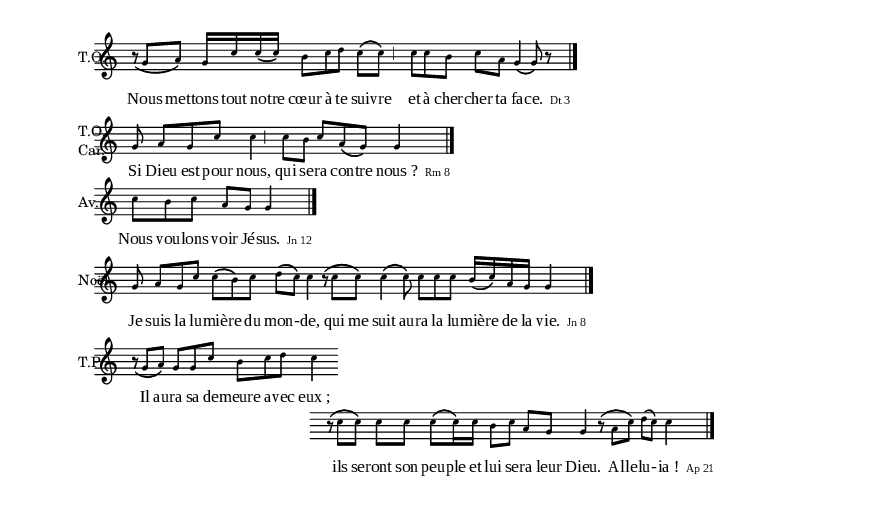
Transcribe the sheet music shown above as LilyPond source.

\version "2.14.0"
\include "definitions.ly"
%\markup {  \hspace #-10 \fill-line { "Psalm 26" "Mode 8" \null \null } }
\noPageBreak

\relative a' { 
	\new Staff {
		\cadenzaOn
		\set Staff.instrumentName = \markup{ \center-column { T.O. } }
		\times 2/3 { r8_\( g[ a]\) }
		g16[ c c\( c\)]
		\times 2/3 { b8[ c d] } c[\( c\)] \cesure \pespace
		\times 2/3 { c[ c b] } c[ a]
		g4\( g8\) r8
		\endBar
	}

	\addlyrics {
		Nous met -- tons tout no -- tre cœur à te sui -- vre et à cher -- cher ta fa -- ce.
 		\markup { \citation #"Dt 3" } }
	
	
}


\relative a' { 
	\new Staff {
		\cadenzaOn
		\set Staff.instrumentName = \markup{ \center-column { T.O. Car.} }
		
		g8 
		\times 2/3 { a[ g c] }
		c4
		\cesure\pespace c8[ b] 
		\times 2/3 { c[ a\( g\)] }
		g4
		
		
		
		\endBar
	}

	\addlyrics {
		Si Dieu est pour nous, qui se -- ra con -- tre "nous ?"
 		\markup { \citation #"Rm 8" } }
	
	
}
\relative a' { 
	\new Staff {
		\cadenzaOn
		\set Staff.instrumentName = \markup{ \center-column { Av.} }
		
		\times 2/3 { c8[ b c] }
		a8[ g]
		g4
		
		
		
		\endBar
	}

	\addlyrics {
		Nous vou -- lons voir Jé -- sus.
 		\markup { \citation #"Jn 12" } }
	
	
}


\relative a' { 
	\new Staff {
		\cadenzaOn
		\set Staff.instrumentName = \markup{ \center-column { Noël } }
		
		g8 
		\times 2/3 { a[ g c] }
		\times 2/3 { c[\( b\) c] }
		d[\( c\)] c4
		\pespace
		\times 2/3 { r8\( c[ c\)] }
		\times 2/3 { c4\(  c8\) }
		\times 2/3 { c[ c c] }
		b16[\( c\) a g] g4
				
		\endBar
	}

	\addlyrics {
		Je suis la lu -- miè -- re du mon -- - -- de, qui me suit au -- ra la lu -- miè -- re de la vie. 
 		\markup { \citation #"Jn 8" } }
	
	
}


\relative a' { 
	\new Staff {
		\cadenzaOn
		\set Staff.instrumentName = \markup{ \center-column { T.P.} }
		
		\times 2/3 { r8_\( g[ a\)] }
		\times 2/3 { g[ g c] }
		\times 2/3 { b[ c d] }
		c4\pespace \indentLine
		\pespace
		\times 2/3 { r8\( c[ c\)] }
		c[ c] c[\( c16\) c] b8[ c] a[ g] g4
		\times 2/3 {r8\(a[ c]\)} d[\( c\)] c4
		
		\endBar
	}

	\addlyrics {
		Il au -- ra sa de -- meure a -- vec "eux ;" ils se -- ront son peu -- ple et lui se -- ra leur Dieu. " Al" -- le -- lu -- - -- "ia !"
 		\markup { \citation #"Ap 21" } }
	
	
}

